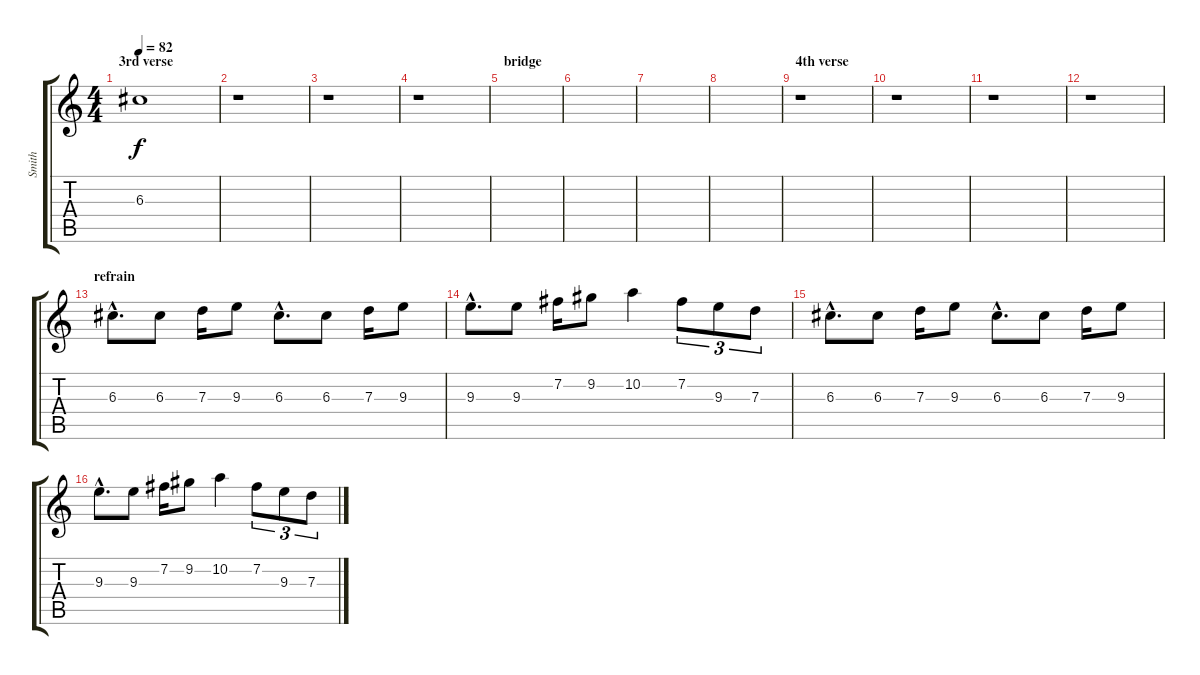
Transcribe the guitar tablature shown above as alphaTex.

\track ("Smith" "Smith") {instrument distortionguitar}
\staff {score tabs}
\tuning (E4 B3 G3 D3 A2 E2) {hide}
\ts (4 4)
\section ("" "3rd verse")
\tempo 82
\clef g2
\ks c
6.3.1{dy f} |
r.1 |
r.1 |
r.1 |
\section ("" "bridge")
|
|
|
|
\section ("" "4th verse")
r.1 |
r.1 |
r.1 |
r.1 |
\section ("" "refrain")
6.3{hac}.8{d} 6.3.8 7.3.16 9.3.8 6.3{hac}.8{d} 6.3.8 7.3.16 9.3.8 |
9.3{hac}.8{d} 9.3.8 7.2.16 9.2.8 10.2.4 7.2.8{tu (3 2)} 9.3.8{tu (3 2)} 7.3.8{tu (3 2)} |
6.3{hac}.8{d} 6.3.8 7.3.16 9.3.8 6.3{hac}.8{d} 6.3.8 7.3.16 9.3.8 |
9.3{hac}.8{d} 9.3.8 7.2.16 9.2.8 10.2.4 7.2.8{tu (3 2)} 9.3.8{tu (3 2)} 7.3.8{tu (3 2)}
